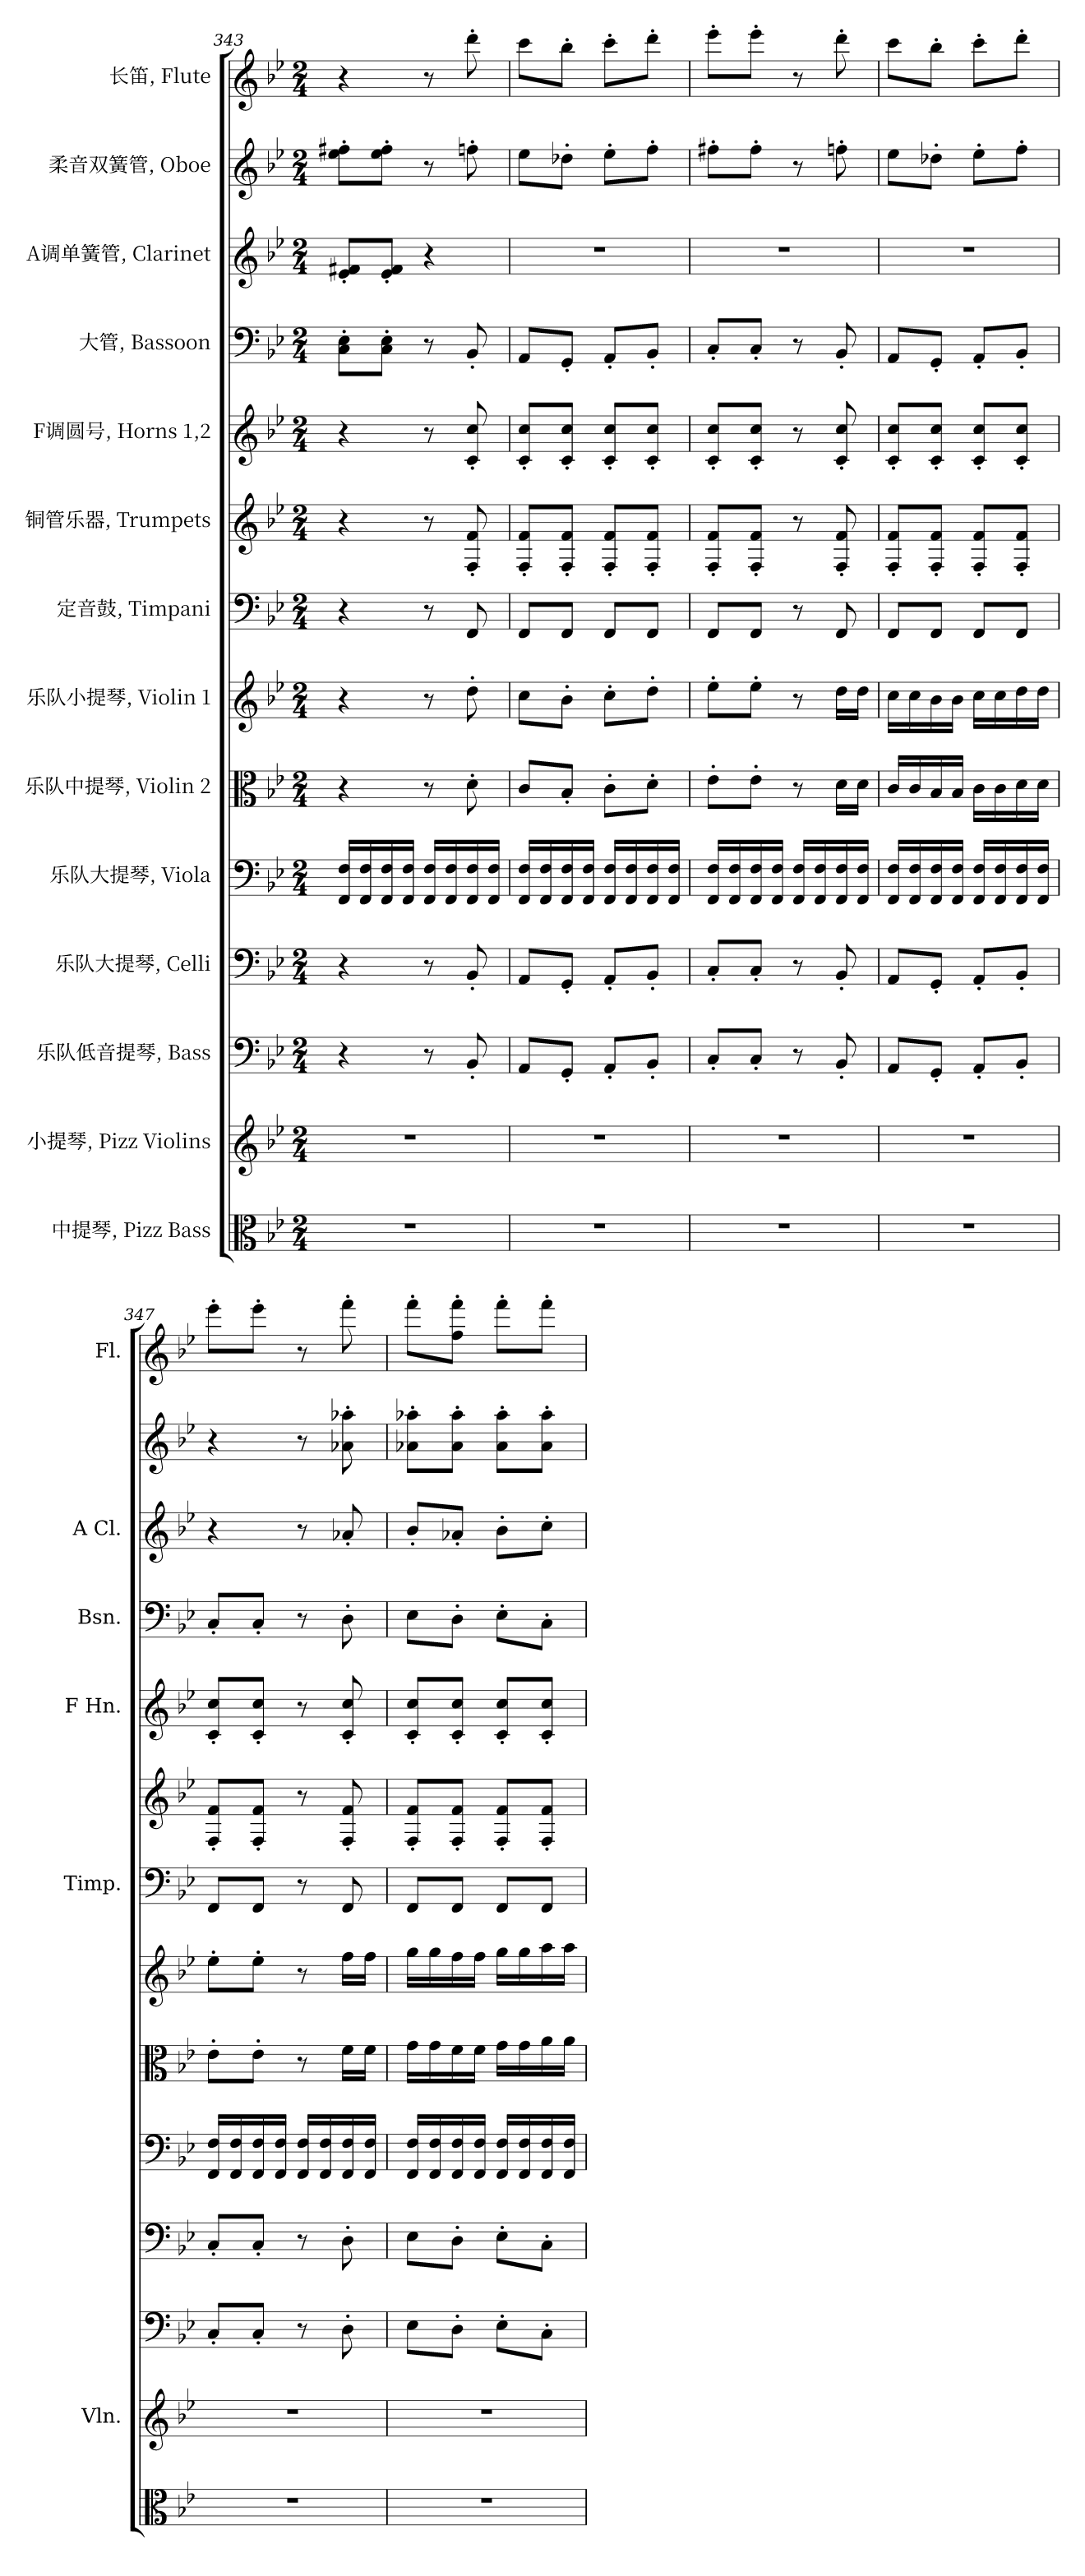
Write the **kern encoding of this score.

**kern	**kern	**kern	**kern	**kern	**kern	**kern	**kern	**kern	**kern	**kern	**kern	**kern	**kern
*part14	*part13	*part12	*part11	*part10	*part9	*part8	*part7	*part6	*part5	*part4	*part3	*part2	*part1
*staff14	*staff13	*staff12	*staff11	*staff10	*staff9	*staff8	*staff7	*staff6	*staff5	*staff4	*staff3	*staff2	*staff1
*I"中提琴, Pizz Bass	*I"小提琴, Pizz Violins	*I"乐队低音提琴, Bass	*I"乐队大提琴, Celli	*I"乐队大提琴, Viola	*I"乐队中提琴, Violin 2	*I"乐队小提琴, Violin 1	*I"定音鼓, Timpani	*I"铜管乐器, Trumpets	*I"F调圆号, Horns 1,2	*I"大管, Bassoon	*I"A调单簧管, Clarinet	*I"柔音双簧管, Oboe	*I"长笛, Flute
*	*I'Vln.	*	*	*	*	*	*I'Timp.	*	*I'F Hn.	*I'Bsn.	*I'A Cl.	*	*I'Fl.
*clefC3	*clefG2	*clefF4	*clefF4	*clefF4	*clefC3	*clefG2	*clefF4	*clefG2	*clefG2	*clefF4	*clefG2	*clefG2	*clefG2
*	*	*ITrd7c12	*	*	*	*	*	*	*ITrd4c7	*	*ITrd2c3	*ITrd2c3	*
*k[b-e-]	*k[b-e-]	*k[b-e-]	*k[b-e-]	*k[b-e-]	*k[b-e-]	*k[b-e-]	*k[b-e-]	*k[b-e-]	*k[b-e-a-]	*k[b-e-]	*k[f#]	*k[f#]	*k[b-e-]
*M2/4	*M2/4	*M2/4	*M2/4	*M2/4	*M2/4	*M2/4	*M2/4	*M2/4	*M2/4	*M2/4	*M2/4	*M2/4	*M2/4
=343	=343	=343	=343	=343	=343	=343	=343	=343	=343	=343	=343	=343	=343
2r	2r	4r	4r	16FF/ 16F/LL	4r	4r	4r	4r	4r	8C\' 8E-\'L	8c/' 8d#X/'L	8cc\' 8dd#X\'L	4r
.	.	.	.	16FF/ 16F/	.	.	.	.	.	.	.	.	.
.	.	.	.	16FF/ 16F/	.	.	.	.	.	8C\' 8E-\'J	8c/' 8d#/'J	8cc\' 8dd#\'J	.
.	.	.	.	16FF/ 16F/JJ	.	.	.	.	.	.	.	.	.
.	.	8r	8r	16FF/ 16F/LL	8r	8r	8r	8r	8r	8r	4r	8r	8r
.	.	.	.	16FF/ 16F/	.	.	.	.	.	.	.	.	.
.	.	8BBB-'/	8BB-'/	16FF/ 16F/	8d'\	8dd'\	8FF/	8F/' 8f/'	8F/' 8f/'	8BB-'/	.	8ddn'\	8ddd'\
.	.	.	.	16FF/ 16F/JJ	.	.	.	.	.	.	.	.	.
!!LO:PB:g=z
=344	=344	=344	=344	=344	=344	=344	=344	=344	=344	=344	=344	=344	=344
2r	2r	8AAA/L	8AA/L	16FF/ 16F/LL	8c/L	8cc\L	8FF/L	8F/' 8f/'L	8F/' 8f/'L	8AA/L	2r	8cc\L	8ccc\L
.	.	.	.	16FF/ 16F/	.	.	.	.	.	.	.	.	.
.	.	8GGG'/J	8GG'/J	16FF/ 16F/	8B-'/J	8b-'\J	8FF/J	8F/' 8f/'J	8F/' 8f/'J	8GG'/J	.	8b-X'\J	8bb-'\J
.	.	.	.	16FF/ 16F/JJ	.	.	.	.	.	.	.	.	.
.	.	8AAA'/L	8AA'/L	16FF/ 16F/LL	8c'\L	8cc'\L	8FF/L	8F/' 8f/'L	8F/' 8f/'L	8AA'/L	.	8cc'\L	8ccc'\L
.	.	.	.	16FF/ 16F/	.	.	.	.	.	.	.	.	.
.	.	8BBB-'/J	8BB-'/J	16FF/ 16F/	8d'\J	8dd'\J	8FF/J	8F/' 8f/'J	8F/' 8f/'J	8BB-'/J	.	8dd'\J	8ddd'\J
.	.	.	.	16FF/ 16F/JJ	.	.	.	.	.	.	.	.	.
=345	=345	=345	=345	=345	=345	=345	=345	=345	=345	=345	=345	=345	=345
2r	2r	8CC'/L	8C'/L	16FF/ 16F/LL	8e-'\L	8ee-'\L	8FF/L	8F/' 8f/'L	8F/' 8f/'L	8C'/L	2r	8dd#X'\L	8eee-'\L
.	.	.	.	16FF/ 16F/	.	.	.	.	.	.	.	.	.
.	.	8CC'/J	8C'/J	16FF/ 16F/	8e-'\J	8ee-'\J	8FF/J	8F/' 8f/'J	8F/' 8f/'J	8C'/J	.	8dd#'\J	8eee-'\J
.	.	.	.	16FF/ 16F/JJ	.	.	.	.	.	.	.	.	.
.	.	8r	8r	16FF/ 16F/LL	8r	8r	8r	8r	8r	8r	.	8r	8r
.	.	.	.	16FF/ 16F/	.	.	.	.	.	.	.	.	.
.	.	8BBB-'/	8BB-'/	16FF/ 16F/	16d\LL	16dd\LL	8FF/	8F/' 8f/'	8F/' 8f/'	8BB-'/	.	8ddn'\	8ddd'\
.	.	.	.	16FF/ 16F/JJ	16d\JJ	16dd\JJ	.	.	.	.	.	.	.
=346	=346	=346	=346	=346	=346	=346	=346	=346	=346	=346	=346	=346	=346
2r	2r	8AAA/L	8AA/L	16FF/ 16F/LL	16c/LL	16cc\LL	8FF/L	8F/' 8f/'L	8F/' 8f/'L	8AA/L	2r	8cc\L	8ccc\L
.	.	.	.	16FF/ 16F/	16c/	16cc\	.	.	.	.	.	.	.
.	.	8GGG'/J	8GG'/J	16FF/ 16F/	16B-/	16b-\	8FF/J	8F/' 8f/'J	8F/' 8f/'J	8GG'/J	.	8b-X'\J	8bb-'\J
.	.	.	.	16FF/ 16F/JJ	16B-/JJ	16b-\JJ	.	.	.	.	.	.	.
.	.	8AAA'/L	8AA'/L	16FF/ 16F/LL	16c\LL	16cc\LL	8FF/L	8F/' 8f/'L	8F/' 8f/'L	8AA'/L	.	8cc'\L	8ccc'\L
.	.	.	.	16FF/ 16F/	16c\	16cc\	.	.	.	.	.	.	.
.	.	8BBB-'/J	8BB-'/J	16FF/ 16F/	16d\	16dd\	8FF/J	8F/' 8f/'J	8F/' 8f/'J	8BB-'/J	.	8dd'\J	8ddd'\J
.	.	.	.	16FF/ 16F/JJ	16d\JJ	16dd\JJ	.	.	.	.	.	.	.
=347	=347	=347	=347	=347	=347	=347	=347	=347	=347	=347	=347	=347	=347
2r	2r	8CC'/L	8C'/L	16FF/ 16F/LL	8e-'\L	8ee-'\L	8FF/L	8F/' 8f/'L	8F/' 8f/'L	8C'/L	4r	4r	8eee-'\L
.	.	.	.	16FF/ 16F/	.	.	.	.	.	.	.	.	.
.	.	8CC'/J	8C'/J	16FF/ 16F/	8e-'\J	8ee-'\J	8FF/J	8F/' 8f/'J	8F/' 8f/'J	8C'/J	.	.	8eee-'\J
.	.	.	.	16FF/ 16F/JJ	.	.	.	.	.	.	.	.	.
.	.	8r	8r	16FF/ 16F/LL	8r	8r	8r	8r	8r	8r	8r	8r	8r
.	.	.	.	16FF/ 16F/	.	.	.	.	.	.	.	.	.
.	.	8DD'\	8D'\	16FF/ 16F/	16f\LL	16ff\LL	8FF/	8F/' 8f/'	8F/' 8f/'	8D'\	8fn'/	8fn\' 8ffn\'	8fff'\
.	.	.	.	16FF/ 16F/JJ	16f\JJ	16ff\JJ	.	.	.	.	.	.	.
!!LO:PB:g=z
=348	=348	=348	=348	=348	=348	=348	=348	=348	=348	=348	=348	=348	=348
2r	2r	8EE-\L	8E-\L	16FF/ 16F/LL	16g\LL	16gg\LL	8FF/L	8F/' 8f/'L	8F/' 8f/'L	8E-\L	8g'/L	8fn\' 8ffn\'L	8fff'\L
.	.	.	.	16FF/ 16F/	16g\	16gg\	.	.	.	.	.	.	.
.	.	8DD'\J	8D'\J	16FF/ 16F/	16f\	16ff\	8FF/J	8F/' 8f/'J	8F/' 8f/'J	8D'\J	8fn'/J	8f\' 8ff\'J	8ff\' 8fff\'J
.	.	.	.	16FF/ 16F/JJ	16f\JJ	16ff\JJ	.	.	.	.	.	.	.
.	.	8EE-'\L	8E-'\L	16FF/ 16F/LL	16g\LL	16gg\LL	8FF/L	8F/' 8f/'L	8F/' 8f/'L	8E-'\L	8g'\L	8f\' 8ff\'L	8fff'\L
.	.	.	.	16FF/ 16F/	16g\	16gg\	.	.	.	.	.	.	.
.	.	8CC'\J	8C'\J	16FF/ 16F/	16a\	16aa\	8FF/J	8F/' 8f/'J	8F/' 8f/'J	8C'\J	8a'\J	8f\' 8ff\'J	8fff'\J
.	.	.	.	16FF/ 16F/JJ	16a\JJ	16aa\JJ	.	.	.	.	.	.	.
=	=	=	=	=	=	=	=	=	=	=	=	=	=
*-	*-	*-	*-	*-	*-	*-	*-	*-	*-	*-	*-	*-	*-
